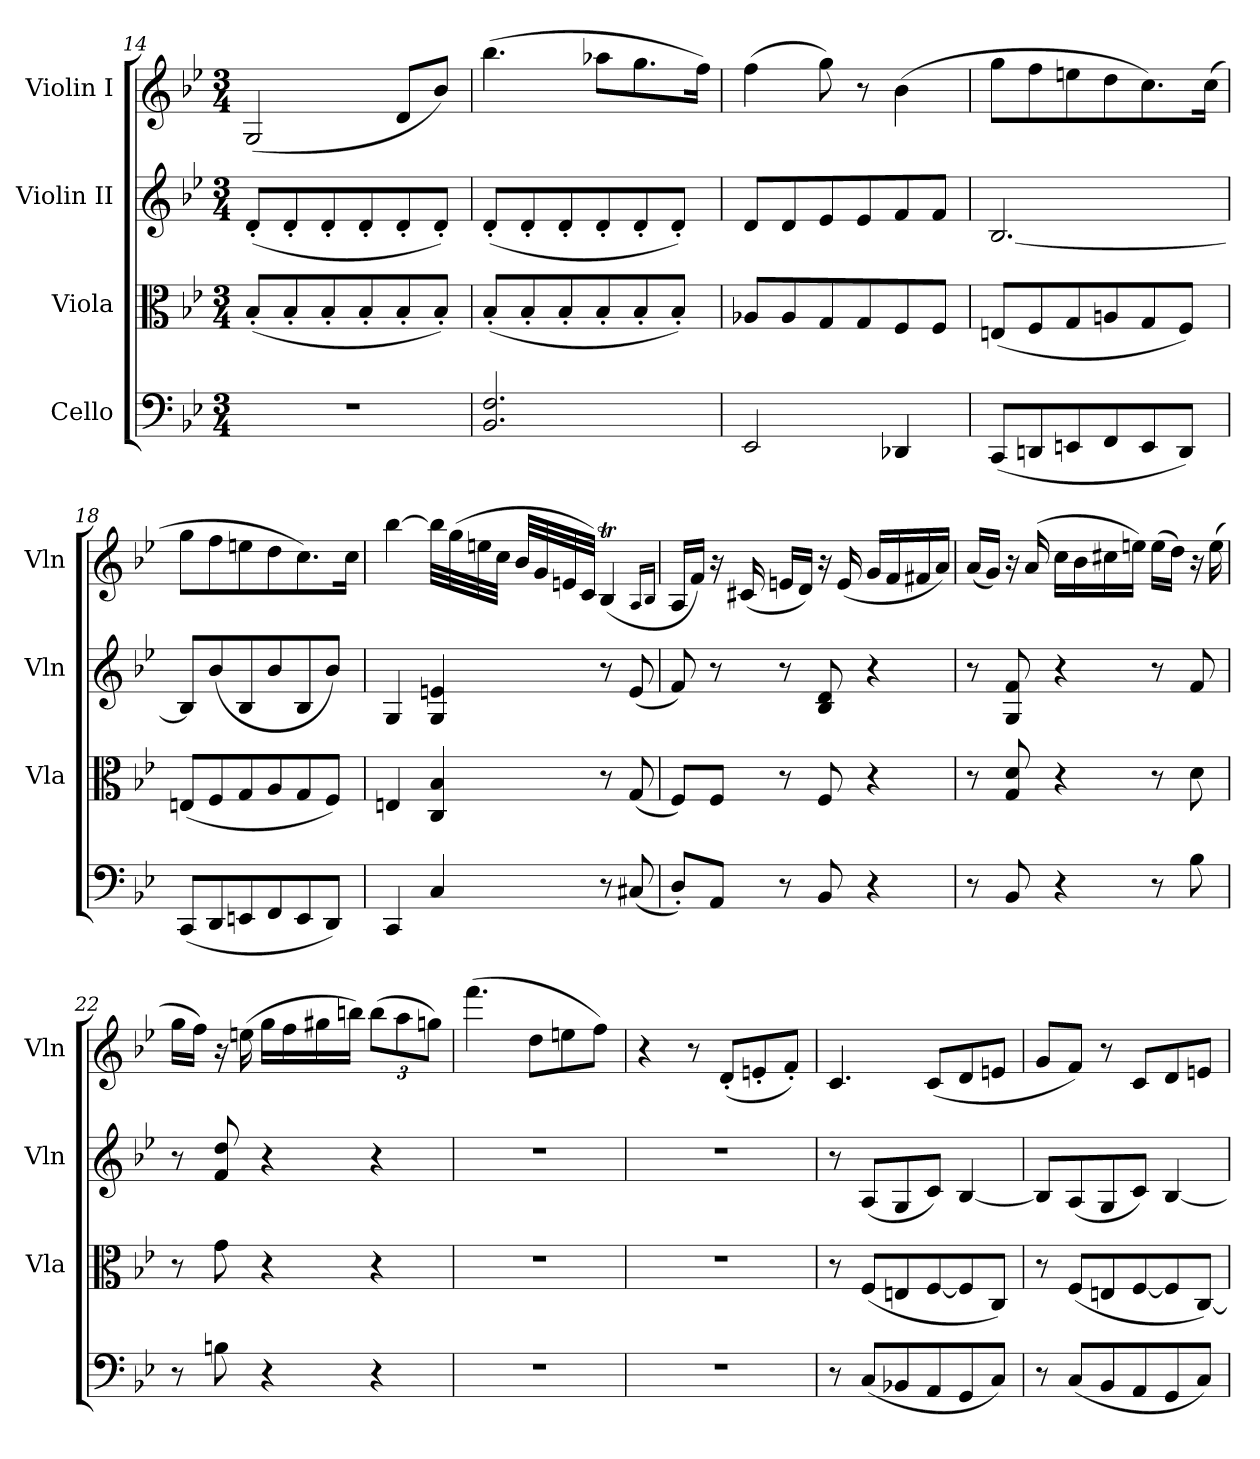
**kern	**kern	**kern	**kern
*part4	*part3	*part2	*part1
*staff4	*staff3	*staff2	*staff1
*I"Cello	*I"Viola	*I"Violin II	*I"Violin I
*	*I'Vla	*I'Vln	*I'Vln
*clefF4	*clefC3	*clefG2	*clefG2
*k[b-e-]	*k[b-e-]	*k[b-e-]	*k[b-e-]
*M3/4	*M3/4	*M3/4	*M3/4
=14	=14	=14	=14
2.r	(<8B-'/L	(<8d'/L	(<2G/
.	8B-'/	8d'/	.
.	8B-'/	8d'/	.
.	8B-'/	8d'/	.
.	8B-'/	8d'/	8d/L
.	8B-'/J)	8d'/J)	8b-/J)
!!LO:LB:g=z
=15	=15	=15	=15
2.BB-/ 2.F/	(<8B-'/L	(<8d'/L	(>4.bb-\
.	8B-'/	8d'/	.
.	8B-'/	8d'/	.
.	8B-'/	8d'/	8aa-X\L
.	8B-'/	8d'/	8.gg\
.	8B-'/J)	8d'/J)	.
.	.	.	16ff\Jk)
=16	=16	=16	=16
2EE-/	8A-X/L	8d/L	(>4ff\
.	8A-/	8d/	.
.	8G/	8e-/	8gg\)
.	8G/	8e-/	8r
4DD-X/	8F/	8f/	(>4b-\
.	8F/J	8f/J	.
=17	=17	=17	=17
(<8CC/L	(<8En/L	[2.B-/	8gg\L
8DDn/	8F/	.	8ff\
8EEn/	8G/	.	8een\
8FF/	8An/	.	8dd\
8EE/	8G/	.	8.cc\)
8DD/J)	8F/J)	.	.
.	.	.	(>16cc\Jk
=18	=18	=18	=18
(<8CC/L	(<8En/L	8B-/L]	8gg\L
8DD/	8F/	(<8b-/	8ff\
8EEn/	8G/	8B-/	8een\
8FF/	8A/	8b-/	8dd\
8EE/	8G/	8B-/	8.cc\)
8DD/J)	8F/J)	8b-/J)	.
.	.	.	16cc\Jk
=19	=19	=19	=19
4CC/	4En/	4G/	[4bb-\
4C/	4C/ 4B-/	4G/ 4en/	32bb-\LLL]
.	.	.	(>32gg\
.	.	.	32een\
.	.	.	32cc\JJJ
.	.	.	32b-/LLL
.	.	.	32g/
.	.	.	32en/
.	.	.	32c/JJJ)
8r	8r	8r	(<4B-T/
(<8C#X/	(<8G/	(<8e/	.
.	.	.	16qA/LL
.	.	.	16qB-/JJ
=20	=20	=20	=20
8D'/L)	8F/L)	8f/)	16A/LL
.	.	.	16f/JJ)
8AA/J	8F/J	8r	16r
.	.	.	(<16c#X/
8r	8r	8r	16en/LL
.	.	.	16d/JJ)
8BB-/	8F/	8B-/ 8d/	16r
.	.	.	(<16e/
4r	4r	4r	16g/LL
.	.	.	16f/
.	.	.	16f#X/
.	.	.	16a/JJ)
=21	=21	=21	=21
8r	8r	8r	(<16a/LL
.	.	.	16g/JJ)
8BB-/	8G/ 8d/	8G/ 8f/	16r
.	.	.	(>16a/
4r	4r	4r	16cc\LL
.	.	.	16b-\
.	.	.	16cc#X\
.	.	.	16een\JJ)
8r	8r	8r	(>16ee\LL
.	.	.	16dd\JJ)
8B-\	8d\	8f/	16r
.	.	.	(>16ee\
!!LO:LB:g=z
=22	=22	=22	=22
8r	8r	8r	16gg\LL
.	.	.	16ff\JJ)
8Bn\	8g\	8f/ 8dd/	16r
.	.	.	(>16een\
4r	4r	4r	16gg\LL
.	.	.	16ff\
.	.	.	16gg#X\
.	.	.	16bbn\JJ)
*	*	*	*Xbrackettup
4r	4r	4r	(>12bb\L
.	.	.	12aa\
.	.	.	12ggn\J)
=23	=23	=23	=23
2.r	2.r	2.r	(>4.fff\
.	.	.	8dd\L
.	.	.	8een\
.	.	.	8ff\J)
=24	=24	=24	=24
2.r	2.r	2.r	4r
.	.	.	8r
.	.	.	(<8d'/L
.	.	.	8en'/
.	.	.	8f'/J)
=25	=25	=25	=25
8r	8r	8r	4.c/
(<8C/L	(<8F/L	(<8A/L	.
8BB-X/	8En/	8G/	.
8AA/	[8F/	8c/J)	(<8c/L
8GG/	8F/]	[4B-/	8d/
8C/J)	8C/J)	.	8en/J
=26	=26	=26	=26
8r	8r	8B-/L]	8g/L
(<8C/L	(<8F/L	(<8A/	8f/J)
8BB-/	8En/	8G/	8r
8AA/	[8F/	8c/J)	8c/L
8GG/	8F/]	[4B-/	8d/
8C/J)	[8C/J)	.	8en/J
=	=	=	=
*-	*-	*-	*-
